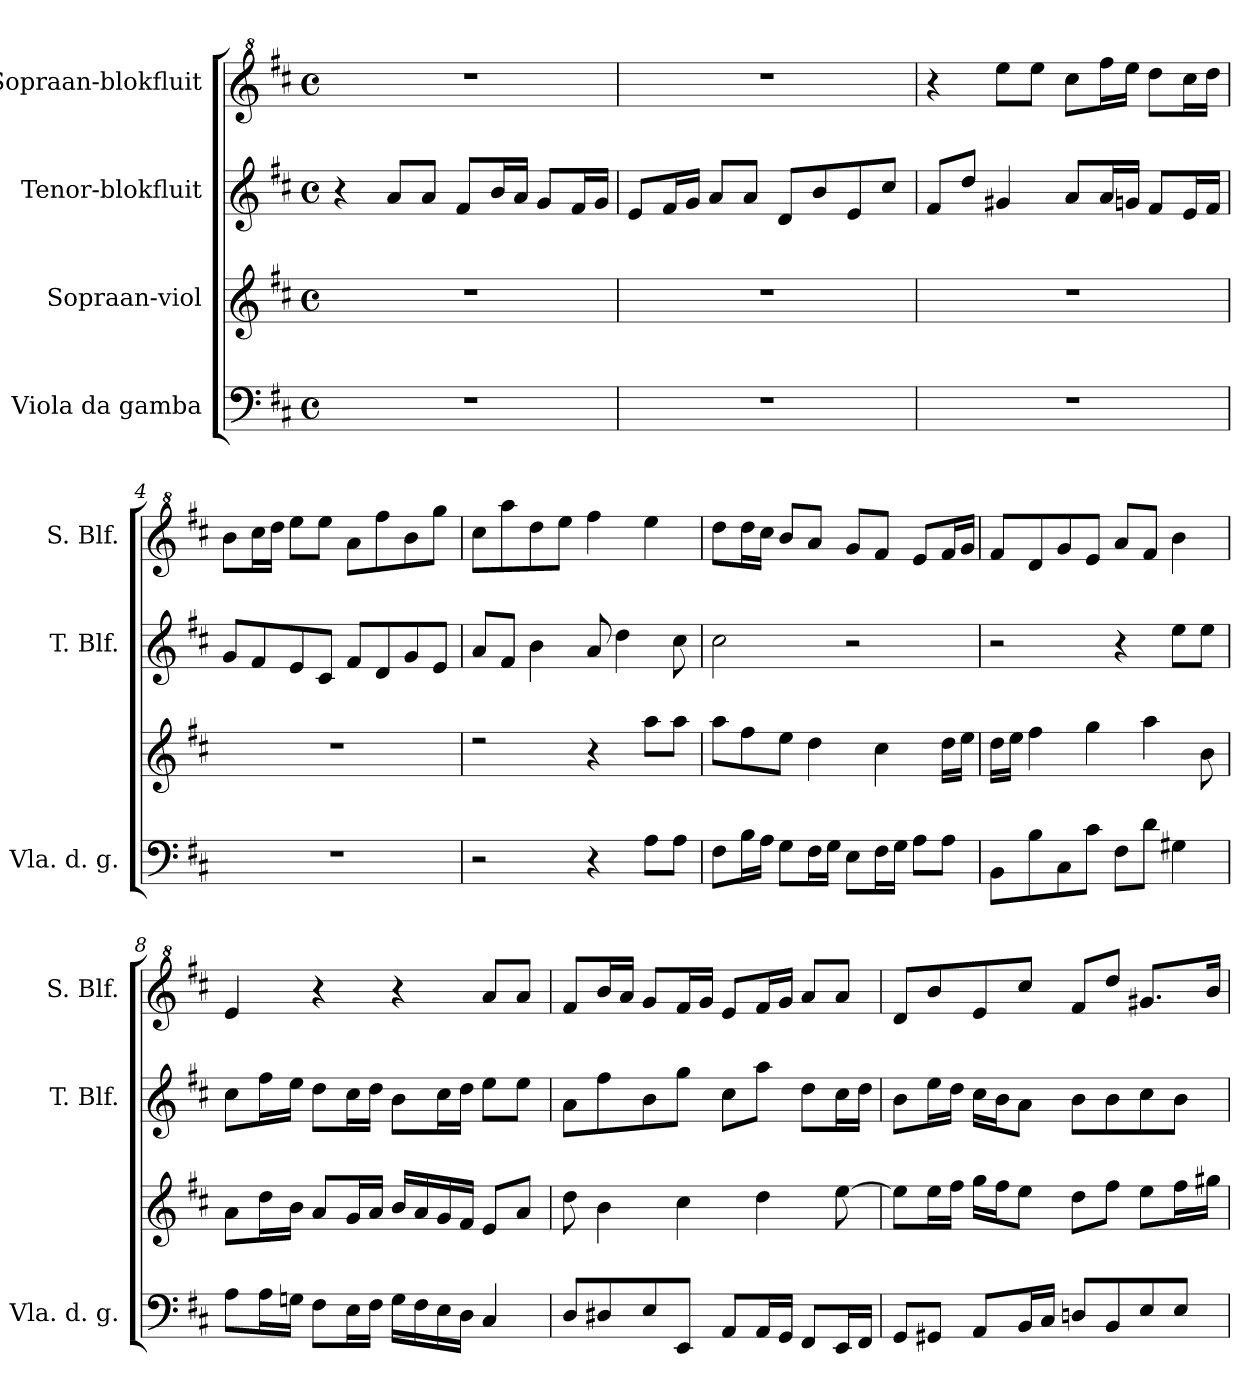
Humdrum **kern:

**kern	**kern	**kern	**kern
*part4	*part3	*part2	*part1
*staff4	*staff3	*staff2	*staff1
*I"Viola da gamba	*I"Sopraan-viol	*I"Tenor-blokfluit	*I"Sopraan-blokfluit
*I'Vla. d. g.	*	*I'T. Blf.	*I'S. Blf.
*clefF4	*clefG2	*clefG2	*clefG^2
*k[f#c#]	*k[f#c#]	*k[f#c#]	*k[f#c#]
*M4/4	*M4/4	*M4/4	*M4/4
*met(c)	*met(c)	*met(c)	*met(c)
*MM80	*MM80	*MM80	*MM80
=1	=1	=1	=1
1r	1r	4r	1r
.	.	8a/L	.
.	.	8a/J	.
.	.	8f#/L	.
.	.	16b/L	.
.	.	16a/JJ	.
.	.	8g/L	.
.	.	16f#/L	.
.	.	16g/JJ	.
=2	=2	=2	=2
1r	1r	8e/L	1r
.	.	16f#/L	.
.	.	16g/JJ	.
.	.	8a/L	.
.	.	8a/J	.
.	.	8d/L	.
.	.	8b/	.
.	.	8e/	.
.	.	8cc#/J	.
=3	=3	=3	=3
1r	1r	8f#/L	4r
.	.	8dd/J	.
.	.	4g#X/	8eee\L
.	.	.	8eee\J
.	.	8a/L	8ccc#\L
.	.	16a/L	16fff#\L
.	.	16gn/JJ	16eee\JJ
.	.	8f#/L	8ddd\L
.	.	16e/L	16ccc#\L
.	.	16f#/JJ	16ddd\JJ
!!LO:LB:g=z
=4	=4	=4	=4
1r	1r	8g/L	8bb\L
.	.	8f#/	16ccc#\L
.	.	.	16ddd\JJ
.	.	8e/	8eee\L
.	.	8c#/J	8eee\J
.	.	8f#/L	8aa\L
.	.	8d/	8fff#\
.	.	8g/	8bb\
.	.	8e/J	8ggg\J
=5	=5	=5	=5
2r	2rdd	8a/L	8ccc#\L
.	.	8f#/J	8aaa\
.	.	4b\	8ddd\
.	.	.	8eee\J
4r	4r	8a/	4fff#\
.	.	4dd\	.
8A\L	8aa\L	.	4eee\
8A\J	8aa\J	8cc#\	.
=6	=6	=6	=6
8F#\L	8aa\L	2cc#\	8ddd\L
16B\L	8ff#\	.	16ddd\L
16A\JJ	.	.	16ccc#\JJ
8G\L	8ee\J	.	8bb/L
16F#\L	4dd\	.	8aa/J
16G\JJ	.	.	.
8E\L	.	2r	8gg/L
16F#\L	4cc#\	.	8ff#/J
16G\JJ	.	.	.
8A\L	.	.	8ee/L
8A\J	16dd\LL	.	16ff#/L
.	16ee\JJ	.	16gg/JJ
=7	=7	=7	=7
8BB\L	16dd\LL	2r	8ff#/L
.	16ee\JJ	.	.
8B\	4ff#\	.	8dd/
8C#\	.	.	8gg/
8c#\J	4gg\	.	8ee/J
8F#\L	.	4r	8aa/L
8d\J	4aa\	.	8ff#/J
4G#X\	.	8ee\L	4bb\
.	8b\	8ee\J	.
!!LO:LB:g=z
=8	=8	=8	=8
8A\L	8a\L	8cc#\L	4ee/
16A\L	16dd\L	16ff#\L	.
16Gn\JJ	16b\JJ	16ee\JJ	.
8F#\L	8a/L	8dd\L	4r
16E\L	16g/L	16cc#\L	.
16F#\JJ	16a/JJ	16dd\JJ	.
16G\LL	16b/LL	8b\L	4r
16F#\	16a/	.	.
16E\	16g/	16cc#\L	.
16D\JJ	16f#/JJ	16dd\JJ	.
4C#/	8e/L	8ee\L	8aa/L
.	8a/J	8ee\J	8aa/J
=9	=9	=9	=9
8D/L	8dd\	8a\L	8ff#/L
8D#X/	4b\	8ff#\	16bb/L
.	.	.	16aa/JJ
8E/	.	8b\	8gg/L
8EE/J	4cc#\	8gg\J	16ff#/L
.	.	.	16gg/JJ
8AA/L	.	8cc#\L	8ee/L
16AA/L	4dd\	8aa\J	16ff#/L
16GG/JJ	.	.	16gg/JJ
8FF#/L	.	8dd\L	8aa/L
16EE/L	[8ee\	16cc#\L	8aa/J
16FF#/JJ	.	16dd\JJ	.
=10	=10	=10	=10
8GG/L	8ee\L]	8b\L	8dd/L
8GG#X/J	16ee\L	16ee\L	8bb/
.	16ff#\JJ	16dd\JJ	.
8AA/L	16gg\LL	16cc#\LL	8ee/
.	16ff#\J	16b\J	.
16BB/L	8ee\J	8a\J	8ccc#/J
16C#/JJ	.	.	.
8Dn/L	8dd\L	8b\L	8ff#/L
8BB/	8ff#\J	8b\	8ddd/J
8E/	8ee\L	8cc#\	8.gg#X/L
8E/J	16ff#\L	8b\J	.
.	16gg#X\JJ	.	16bb/Jk
=	=	=	=
*-	*-	*-	*-
